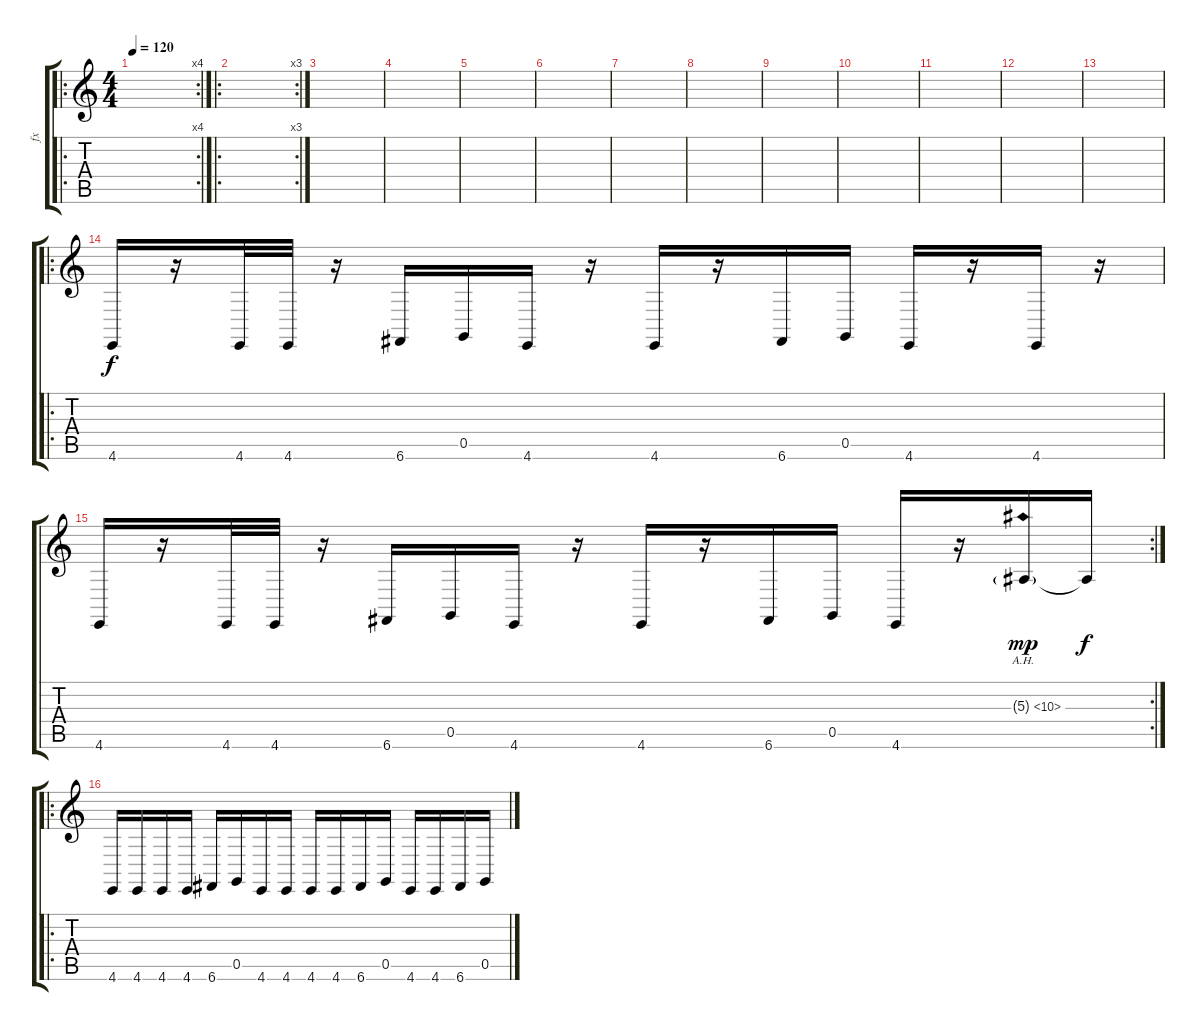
\track ("fx" "fx") {instrument lead2sawtooth}
\staff {score tabs}
\tuning (D4 A3 F3 C3 G2 C2) {hide}
\ro
\rc 4
\ts (4 4)
\tempo 120
\clef g2
\ks c
|
\ro
\rc 3
|
|
|
|
|
|
|
|
|
|
|
|
\ro
4.6.16{instrument lead2sawtooth} r.16 4.6.32 4.6.32 r.16 6.6.16 0.5.16 4.6.16 r.16 4.6.16 r.16 6.6.16 0.5.16 4.6.16 r.16 4.6.16 r.16 |
\rc 2
4.6.16 r.16 4.6.32 4.6.32 r.16 6.6.16 0.5.16 4.6.16 r.16 4.6.16 r.16 6.6.16 0.5.16 4.6.16 r.16 5.3{ah 5 g}.16{dy mp} 5.3{t}.16{dy f} |
\ro
4.6.16 4.6.16 4.6.16 4.6.16 6.6.16 0.5.16 4.6.16 4.6.16 4.6.16 4.6.16 6.6.16 0.5.16 4.6.16 4.6.16 6.6.16 0.5.16
